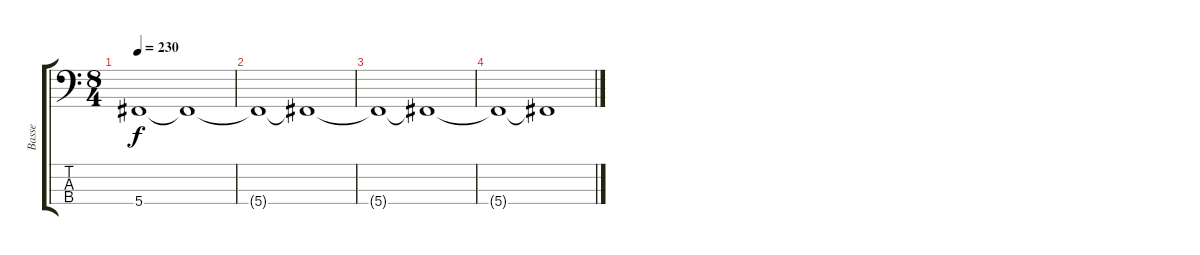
\track ("Basse" "Basse") {instrument electricbassfinger}
\staff {score tabs}
\tuning (Gb2 Db2 Ab1 Db1) {hide}
\ts (8 4)
\tempo 230
\clef f4
\ks c
5.4.1{dy f} 5.4{t}.1 |
5.4{t}.1 5.4{t}.1 |
5.4{t}.1 5.4{t}.1 |
5.4{t}.1 5.4{t}.1
